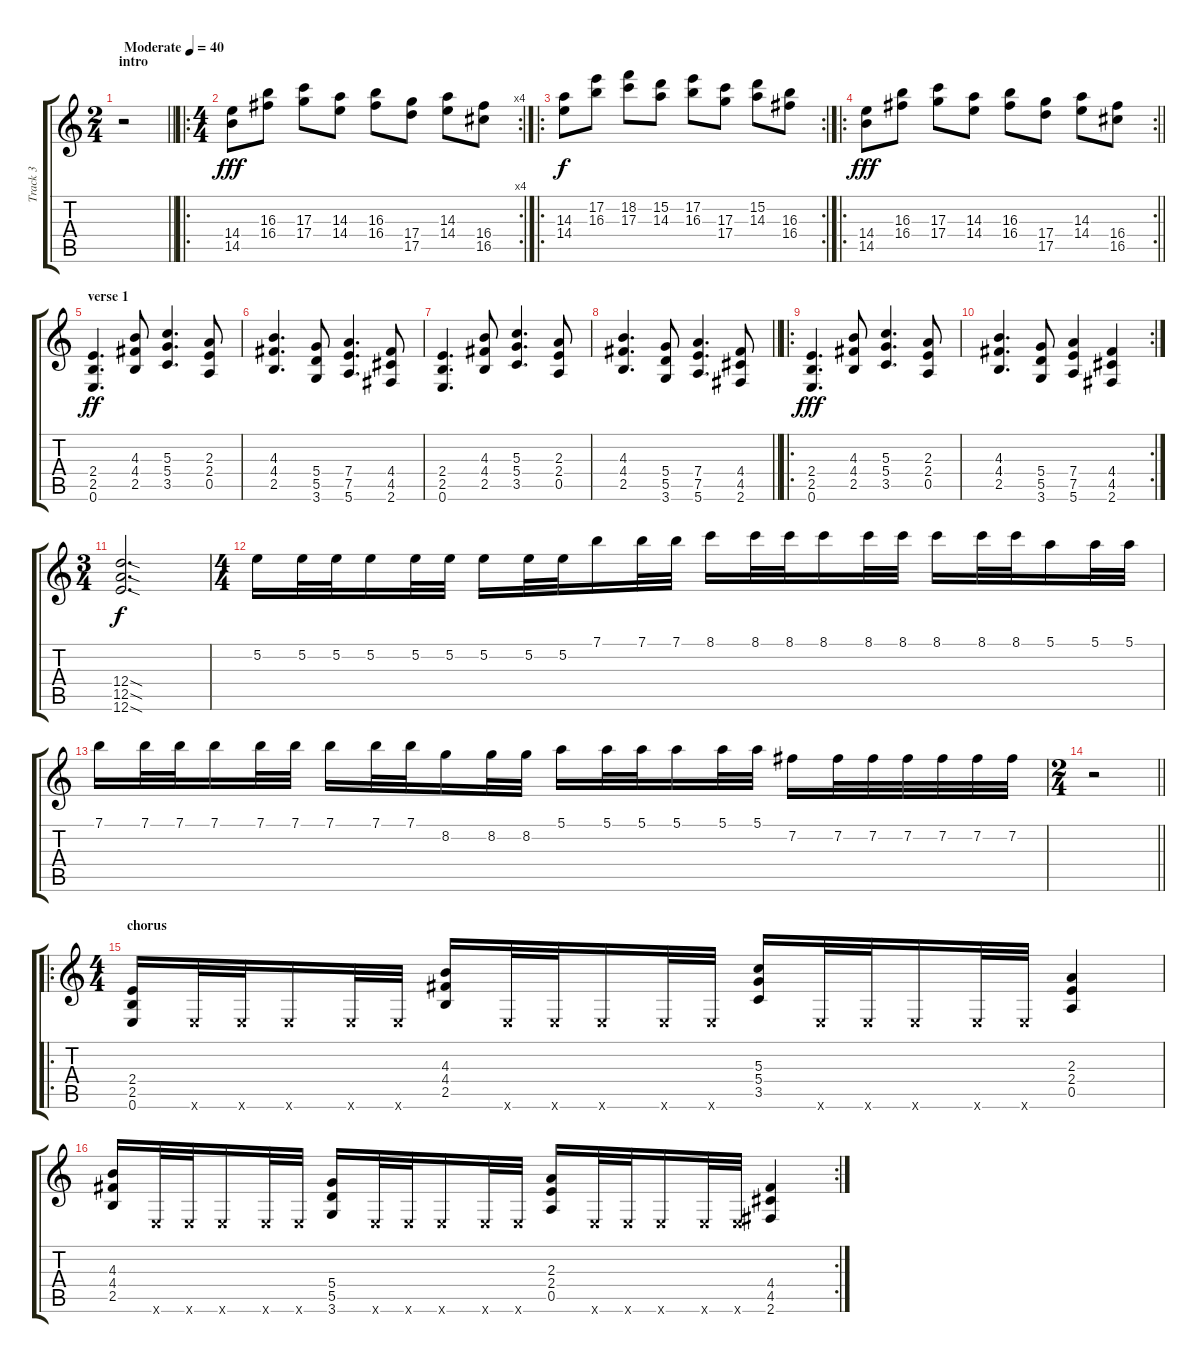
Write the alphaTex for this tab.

\track ("Track 3" "Track 3") {instrument distortionguitar}
\staff {score tabs}
\tuning (E4 B3 G3 D3 A2 E2) {hide}
\ts (2 4)
\section ("" "intro")
\tempo (40 "Moderate")
\clef g2
\barLineRight lightlight
\ks c
r.2{dy fff instrument distortionguitar} |
\ro
\rc 4
\ts (4 4)
(14.4 14.5).8 (16.3 16.4).8 (17.3 17.4).8 (14.3 14.4).8 (16.3 16.4).8 (17.4 17.5).8 (14.3 14.4).8 (16.4 16.5).8 |
\ro
\rc 2
(14.3 14.4).8{dy f} (17.2 16.3).8 (18.2 17.3).8 (15.2 14.3).8 (17.2 16.3).8 (17.3 17.4).8 (15.2 14.3).8 (16.3 16.4).8 |
\ro
\rc 2
\barLineRight lightlight
(14.4 14.5).8{dy fff} (16.3 16.4).8 (17.3 17.4).8 (14.3 14.4).8 (16.3 16.4).8 (17.4 17.5).8 (14.3 14.4).8 (16.4 16.5).8 |
\section ("" "verse 1")
(2.4 2.5 0.6).4{d dy ff} (4.3 4.4 2.5).8 (5.3 5.4 3.5).4{d} (2.3 2.4 0.5).8 |
(4.3 4.4 2.5).4{d} (5.4 5.5 3.6).8 (7.4 7.5 5.6).4{d} (4.4 4.5 2.6).8 |
(2.4 2.5 0.6).4{d} (4.3 4.4 2.5).8 (5.3 5.4 3.5).4{d} (2.3 2.4 0.5).8 |
\barLineRight lightlight
(4.3 4.4 2.5).4{d} (5.4 5.5 3.6).8 (7.4 7.5 5.6).4{d} (4.4 4.5 2.6).8 |
\ro
(2.4 2.5 0.6).4{d dy fff} (4.3 4.4 2.5).8 (5.3 5.4 3.5).4{d} (2.3 2.4 0.5).8 |
\rc 2
(4.3 4.4 2.5).4{d} (5.4 5.5 3.6).8 (7.4 7.5 5.6).4 (4.4 4.5 2.6).4 |
\ts (3 4)
(12.4{sod} 12.5{sod} 12.6{sod}).2{d dy f} |
\ts (4 4)
5.2.16 5.2.32 5.2.32 5.2.16 5.2.32 5.2.32 5.2.16 5.2.32 5.2.32 7.1.16 7.1.32 7.1.32 8.1.16 8.1.32 8.1.32 8.1.16 8.1.32 8.1.32 8.1.16 8.1.32 8.1.32 5.1.16 5.1.32 5.1.32 |
7.1.16 7.1.32 7.1.32 7.1.16 7.1.32 7.1.32 7.1.16 7.1.32 7.1.32 8.2.16 8.2.32 8.2.32 5.1.16 5.1.32 5.1.32 5.1.16 5.1.32 5.1.32 7.2.16 7.2.32 7.2.32 7.2.32 7.2.32 7.2.32 7.2.32 |
\ts (2 4)
\barLineRight lightlight
r.2 |
\ro
\ts (4 4)
\section ("" "chorus")
(2.4 2.5 0.6).16 0.6{x}.32 0.6{x}.32 0.6{x}.16 0.6{x}.32 0.6{x}.32 (4.3 4.4 2.5).16 0.6{x}.32 0.6{x}.32 0.6{x}.16 0.6{x}.32 0.6{x}.32 (5.3 5.4 3.5).16 0.6{x}.32 0.6{x}.32 0.6{x}.16 0.6{x}.32 0.6{x}.32 (2.3 2.4 0.5).4 |
\rc 2
(4.3 4.4 2.5).16 0.6{x}.32 0.6{x}.32 0.6{x}.16 0.6{x}.32 0.6{x}.32 (5.4 5.5 3.6).16 0.6{x}.32 0.6{x}.32 0.6{x}.16 0.6{x}.32 0.6{x}.32 (2.3 2.4 0.5).16 0.6{x}.32 0.6{x}.32 0.6{x}.16 0.6{x}.32 0.6{x}.32 (4.4 4.5 2.6).4
